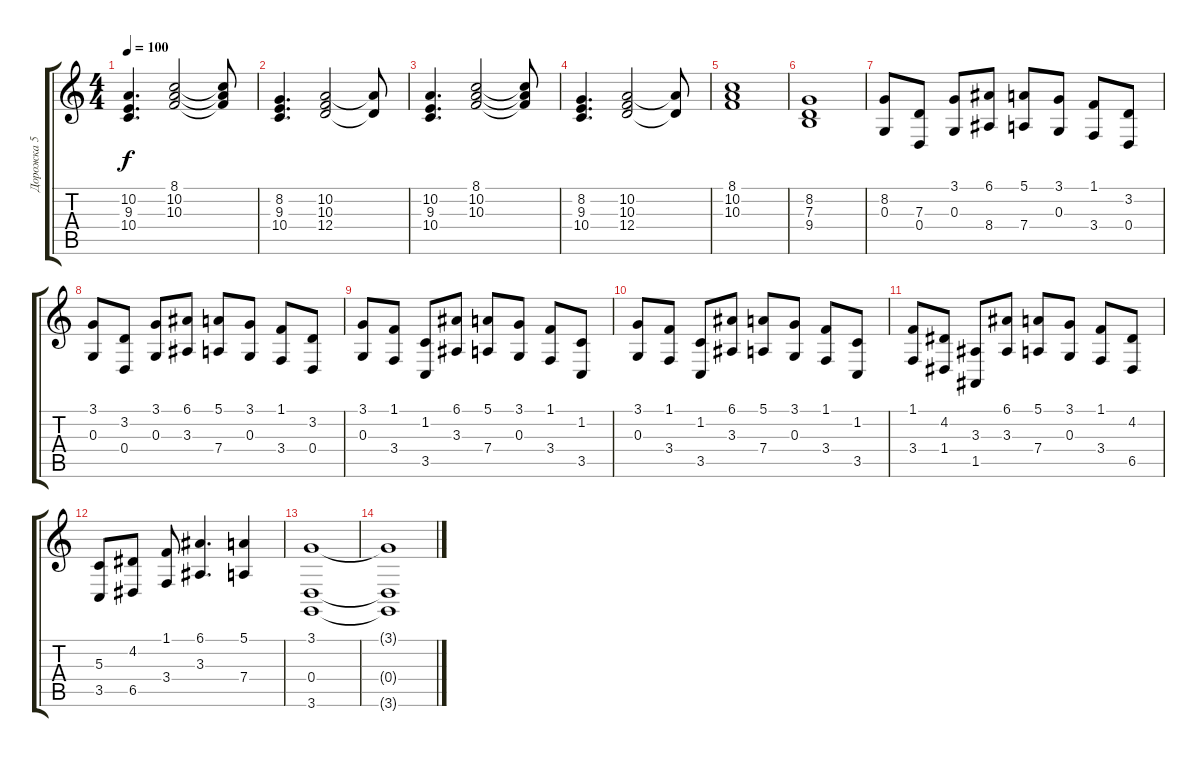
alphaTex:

\track ("Дорожка 5" "Дорожка 5") {instrument stringensemble2}
\staff {score tabs}
\tuning (E4 B3 G3 D3 A2 E2) {hide}
\ts (4 4)
\tempo 100
\clef g2
\ks c
(10.2 9.3 10.4).4{d dy f volume 13} (8.1 10.2 10.3).2 (8.1{t} 10.2{t} 10.3{t}).8 |
(8.2 9.3 10.4).4{d volume 13} (10.2 10.3 12.4).2 (10.2{t} 12.4{t}).8 |
(10.2 9.3 10.4).4{d volume 13} (8.1 10.2 10.3).2 (8.1{t} 10.2{t} 10.3{t}).8 |
(8.2 9.3 10.4).4{d volume 13} (10.2 10.3 12.4).2 (10.2{t} 12.4{t}).8 |
(8.1 10.2 10.3).1 |
(8.2 7.3 9.4).1 |
(8.2 0.3).8 (7.3 0.4).8 (3.1 0.3).8 (6.1 8.4).8 (5.1 7.4).8 (3.1 0.3).8 (1.1 3.4).8 (3.2 0.4).8 |
(3.1 0.3).8 (3.2 0.4).8 (3.1 0.3).8 (6.1 3.3).8 (5.1 7.4).8 (3.1 0.3).8 (1.1 3.4).8 (3.2 0.4).8 |
(3.1 0.3).8 (1.1 3.4).8 (1.2 3.5).8 (6.1 3.3).8 (5.1 7.4).8 (3.1 0.3).8 (1.1 3.4).8 (1.2 3.5).8 |
(3.1 0.3).8 (1.1 3.4).8 (1.2 3.5).8 (6.1 3.3).8 (5.1 7.4).8 (3.1 0.3).8 (1.1 3.4).8 (1.2 3.5).8 |
(1.1 3.4).8 (4.2 1.4).8 (3.3 1.5).8 (6.1 3.3).8 (5.1 7.4).8 (3.1 0.3).8 (1.1 3.4).8 (4.2 6.5).8 |
(5.3 3.5).8 (4.2 6.5).8 (1.1 3.4).8 (6.1 3.3).4{d} (5.1 7.4).4 |
(3.1 0.4 3.6).1 |
(3.1{t} 0.4{t} 3.6{t}).1
